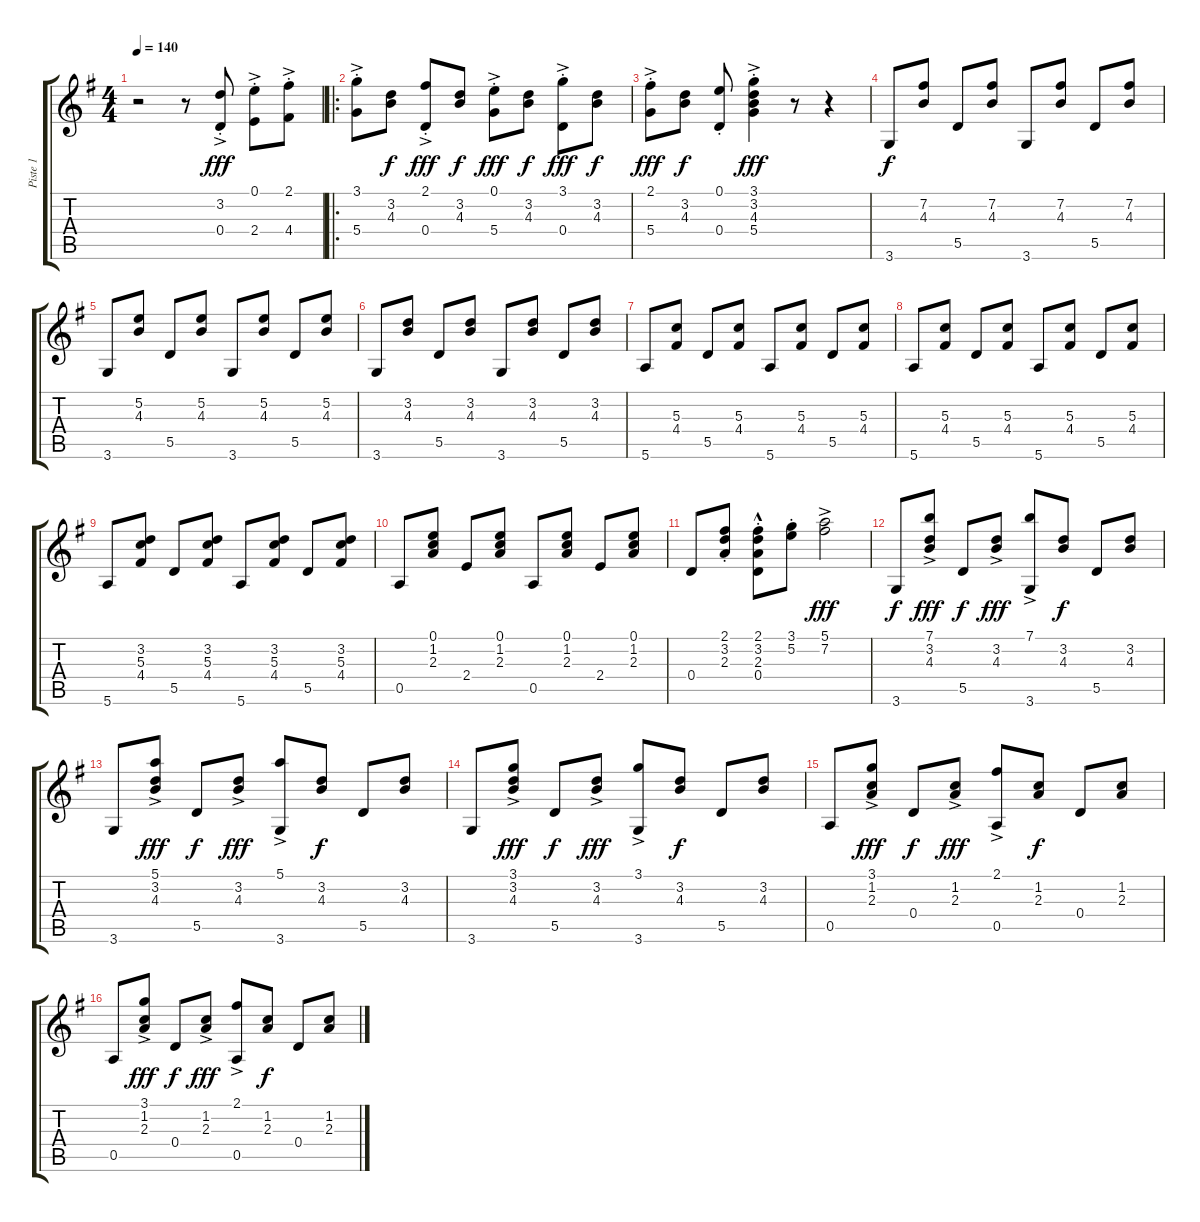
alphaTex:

\track ("Piste 1" "Piste 1") {instrument electricguitarjazz}
\staff {score tabs}
\tuning (E4 B3 G3 D3 A2 E2) {hide}
\ts (4 4)
\tempo 140
\clef g2
\ks g
r.2{dy fff instrument electricguitarjazz} r.8 (3.2{ac st} 0.4{ac st}).8 (0.1{ac st} 2.4{ac st}).8 (2.1{ac st} 4.4{ac st}).8 |
\ro
(3.1{ac st} 5.4{ac}).8 (3.2 4.3).8{dy f} (2.1{ac st} 0.4{ac}).8{dy fff} (3.2 4.3).8{dy f} (0.1{ac st} 5.4{ac}).8{dy fff} (3.2 4.3).8{dy f} (3.1{st} 0.4{ac}).8{dy fff} (3.2 4.3).8{dy f} |
(2.1{ac st} 5.4{ac}).8{dy fff} (3.2 4.3).8{dy f} (0.1{st} 0.4).8 (3.1{ac st} 3.2{ac} 4.3{ac} 5.4{ac}).4{dy fff} r.8 r.4 |
3.6.8{dy f} (7.2 4.3).8 5.5.8 (7.2 4.3).8 3.6.8 (7.2 4.3).8 5.5.8 (7.2 4.3).8 |
3.6.8 (5.2 4.3).8 5.5.8 (5.2 4.3).8 3.6.8 (5.2 4.3).8 5.5.8 (5.2 4.3).8 |
3.6.8 (3.2 4.3).8 5.5.8 (3.2 4.3).8 3.6.8 (3.2 4.3).8 5.5.8 (3.2 4.3).8 |
5.6.8 (5.3 4.4).8 5.5.8 (5.3 4.4).8 5.6.8 (5.3 4.4).8 5.5.8 (5.3 4.4).8 |
5.6.8 (5.3 4.4).8 5.5.8 (5.3 4.4).8 5.6.8 (5.3 4.4).8 5.5.8 (5.3 4.4).8 |
5.6.8 (3.2 5.3 4.4).8 5.5.8 (3.2 5.3 4.4).8 5.6.8 (3.2 5.3 4.4).8 5.5.8 (3.2 5.3 4.4).8 |
0.5.8 (0.1 1.2 2.3).8 2.4.8 (0.1 1.2 2.3).8 0.5.8 (0.1 1.2 2.3).8 2.4.8 (0.1 1.2 2.3).8 |
0.4.8 (2.1{st} 3.2{st} 2.3{st}).8 (2.1{st} 3.2 2.3 0.4{hac}).8 (3.1{st} 5.2{st}).8 (5.1{ac} 7.2{ac}).2{dy fff} |
3.6.8{dy f} (7.1{ac} 3.2 4.3).8{dy fff} 5.5.8{dy f} (3.2{ac} 4.3).8{dy fff} (7.1{ac} 3.6).8 (3.2 4.3).8{dy f} 5.5.8 (3.2 4.3).8 |
3.6.8 (5.1{ac} 3.2 4.3).8{dy fff} 5.5.8{dy f} (3.2{ac} 4.3).8{dy fff} (5.1{ac} 3.6).8 (3.2 4.3).8{dy f} 5.5.8 (3.2 4.3).8 |
3.6.8 (3.1{ac} 3.2 4.3).8{dy fff} 5.5.8{dy f} (3.2{ac} 4.3).8{dy fff} (3.1{ac} 3.6).8 (3.2 4.3).8{dy f} 5.5.8 (3.2 4.3).8 |
0.5.8 (3.1{ac} 1.2 2.3).8{dy fff} 0.4.8{dy f} (1.2{ac} 2.3).8{dy fff} (2.1{ac} 0.5).8 (1.2 2.3).8{dy f} 0.4.8 (1.2 2.3).8 |
0.5.8 (3.1{ac} 1.2 2.3).8{dy fff} 0.4.8{dy f} (1.2{ac} 2.3).8{dy fff} (2.1{ac} 0.5).8 (1.2 2.3).8{dy f} 0.4.8 (1.2 2.3).8
